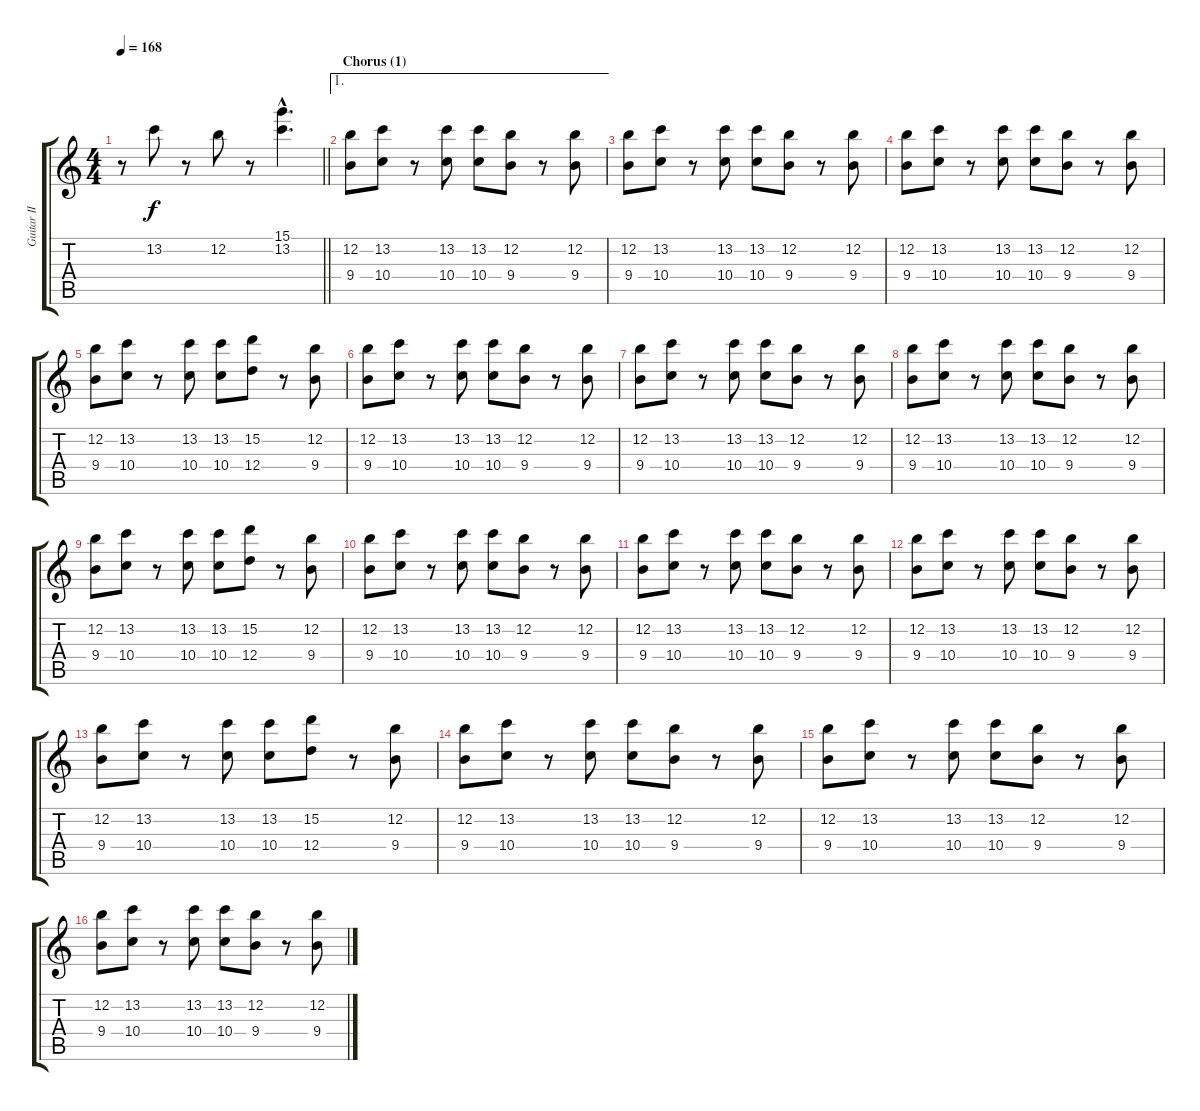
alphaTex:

\track ("Guitar II" "Guitar II") {instrument distortionguitar}
\staff {score tabs}
\tuning (E4 B3 G3 D3 A2 E2) {hide}
\ts (4 4)
\tempo 168
\clef g2
\barLineRight lightlight
\ks c
r.8{dy f} 13.2.8 r.8 12.2.8 r.8 (15.1{hac} 13.2{hac}).4{d} |
\ae 1
\section ("" "Chorus (1)")
(12.2 9.4).8 (13.2 10.4).8 r.8 (13.2 10.4).8 (13.2 10.4).8 (12.2 9.4).8 r.8 (12.2 9.4).8 |
(12.2 9.4).8 (13.2 10.4).8 r.8 (13.2 10.4).8 (13.2 10.4).8 (12.2 9.4).8 r.8 (12.2 9.4).8 |
(12.2 9.4).8 (13.2 10.4).8 r.8 (13.2 10.4).8 (13.2 10.4).8 (12.2 9.4).8 r.8 (12.2 9.4).8 |
(12.2 9.4).8 (13.2 10.4).8 r.8 (13.2 10.4).8 (13.2 10.4).8 (15.2 12.4).8 r.8 (12.2 9.4).8 |
(12.2 9.4).8 (13.2 10.4).8 r.8 (13.2 10.4).8 (13.2 10.4).8 (12.2 9.4).8 r.8 (12.2 9.4).8 |
(12.2 9.4).8 (13.2 10.4).8 r.8 (13.2 10.4).8 (13.2 10.4).8 (12.2 9.4).8 r.8 (12.2 9.4).8 |
(12.2 9.4).8 (13.2 10.4).8 r.8 (13.2 10.4).8 (13.2 10.4).8 (12.2 9.4).8 r.8 (12.2 9.4).8 |
(12.2 9.4).8 (13.2 10.4).8 r.8 (13.2 10.4).8 (13.2 10.4).8 (15.2 12.4).8 r.8 (12.2 9.4).8 |
(12.2 9.4).8 (13.2 10.4).8 r.8 (13.2 10.4).8 (13.2 10.4).8 (12.2 9.4).8 r.8 (12.2 9.4).8 |
(12.2 9.4).8 (13.2 10.4).8 r.8 (13.2 10.4).8 (13.2 10.4).8 (12.2 9.4).8 r.8 (12.2 9.4).8 |
(12.2 9.4).8 (13.2 10.4).8 r.8 (13.2 10.4).8 (13.2 10.4).8 (12.2 9.4).8 r.8 (12.2 9.4).8 |
(12.2 9.4).8 (13.2 10.4).8 r.8 (13.2 10.4).8 (13.2 10.4).8 (15.2 12.4).8 r.8 (12.2 9.4).8 |
(12.2 9.4).8 (13.2 10.4).8 r.8 (13.2 10.4).8 (13.2 10.4).8 (12.2 9.4).8 r.8 (12.2 9.4).8 |
(12.2 9.4).8 (13.2 10.4).8 r.8 (13.2 10.4).8 (13.2 10.4).8 (12.2 9.4).8 r.8 (12.2 9.4).8 |
(12.2 9.4).8 (13.2 10.4).8 r.8 (13.2 10.4).8 (13.2 10.4).8 (12.2 9.4).8 r.8 (12.2 9.4).8
